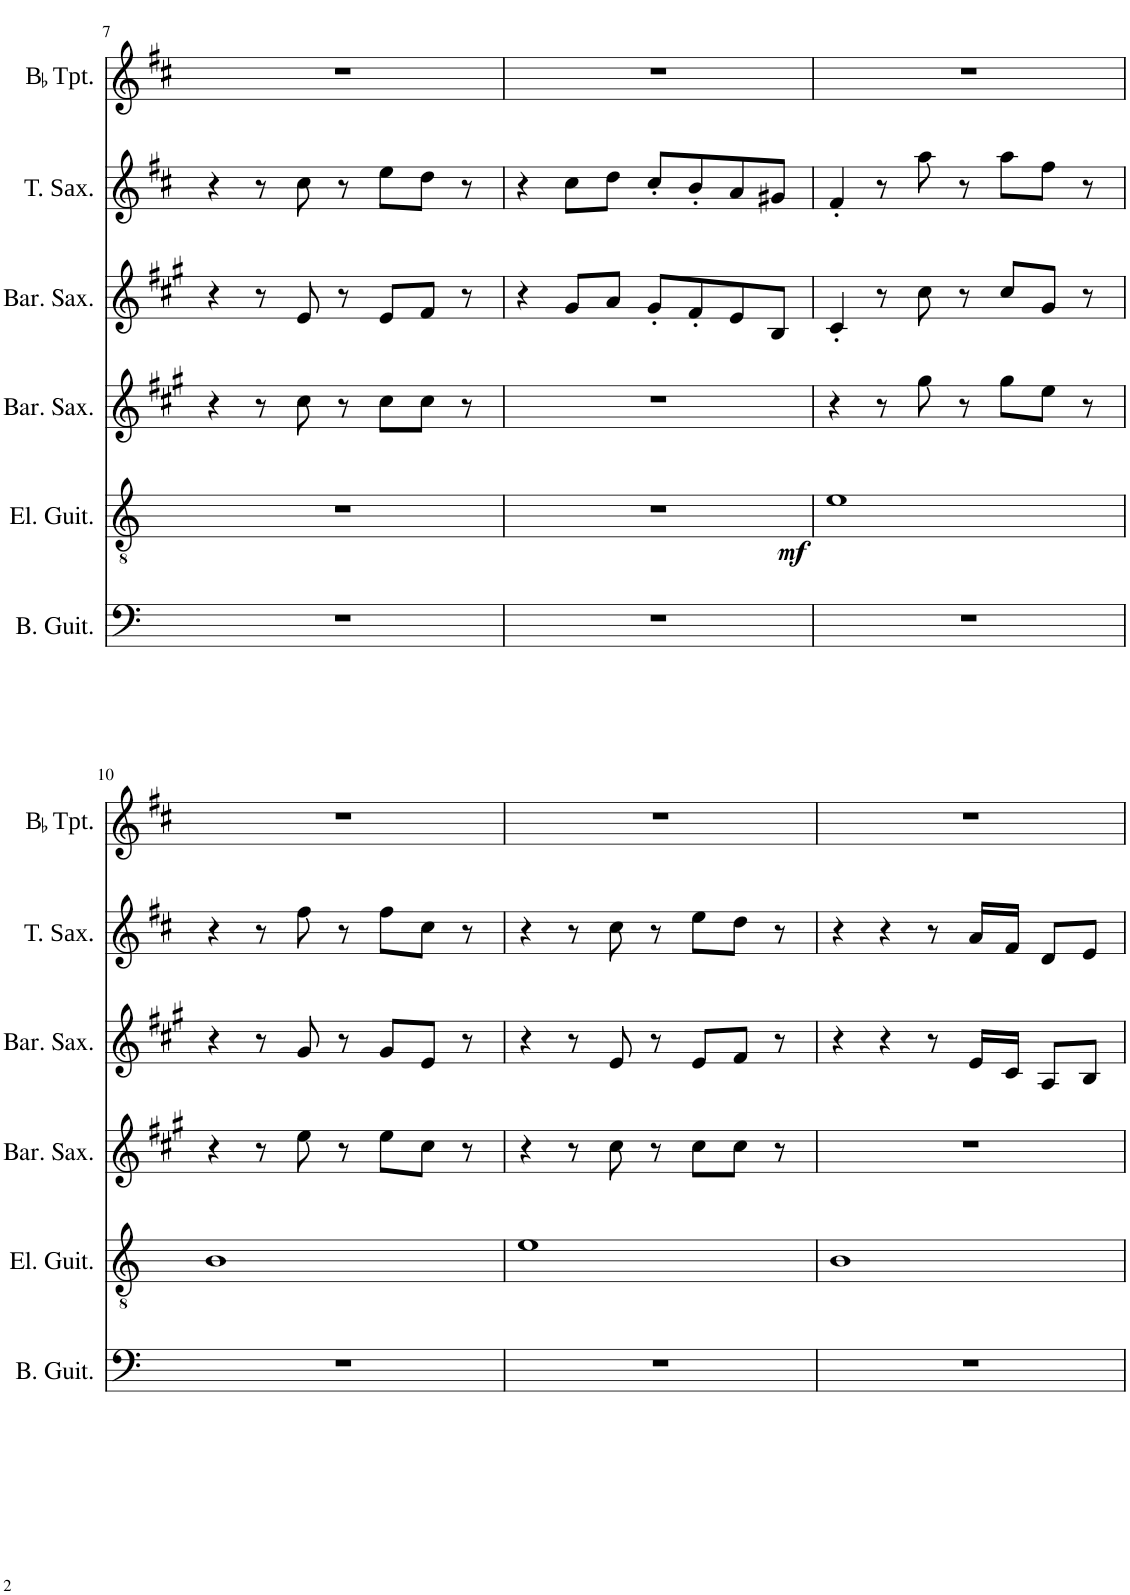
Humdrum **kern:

**kern	**kern	**dynam	**kern	**kern	**kern	**kern	**dynam	**kern	**dynam	**kern
*part8	*part7	*part7	*part6	*part5	*part4	*part3	*part3	*part2	*part2	*part1
*staff8	*staff7	*staff7	*staff6	*staff5	*staff4	*staff3	*staff3	*staff2	*staff2	*staff1
*I"Bass Guitar	*I"Electric Guitar	*	*I"Baritone Saxophone	*I"Baritone Saxophone	*I"Tenor Saxophone	*I"Alto Saxophone	*	*I"BaccidentalFlat Trumpet	*	*I"BaccidentalFlat Trumpet
*I'B. Guit.	*I'El. Guit.	*	*I'Bar. Sax.	*I'Bar. Sax.	*I'T. Sax.	*I'A. Sax.	*	*I'BaccidentalFlat Tpt.	*	*I'BaccidentalFlat Tpt.
!!LO:PB:g=z
*clefF4	*clefGv2	*	*clefG2	*clefG2	*clefG2	*clefG2	*	*clefG2	*	*clefG2
*Trd7c12	*	*	*Trd12c21	*Trd12c21	*Trd8c14	*Trd5c9	*	*Trd1c2	*	*Trd1c2
*k[]	*k[]	*	*k[f#c#g#]	*k[f#c#g#]	*k[f#c#]	*k[f#c#g#]	*	*k[f#c#]	*	*k[f#c#]
*M4/4	*M4/4	*	*M4/4	*M4/4	*M4/4	*M4/4	*	*M4/4	*	*M4/4
=7	=7	=7	=7	=7	=7	=7	=7	=7	=7	=7
1r	1r	.	4r	4r	4r	4r	.	1r	.	1r
.	.	.	8r	8r	8r	8r	.	.	.	.
.	.	.	8cc#\	8e/	8cc#\	8cc#	.	.	.	.
.	.	.	8r	8r	8r	8r	.	.	.	.
.	.	.	8cc#\L	8e/L	8ee\L	8cc#L	.	.	.	.
.	.	.	8cc#\J	8f#/J	8dd\J	8cc#J	.	.	.	.
.	.	.	8r	8r	8r	8r	.	.	.	.
=8	=8	=8	=8	=8	=8	=8	=8	=8	=8	=8
1r	1r	.	1r	4r	4r	1r	.	1r	.	1r
.	.	.	.	8g#/L	8cc#\L	.	.	.	.	.
.	.	.	.	8a/J	8dd\J	.	.	.	.	.
.	.	.	.	8g#'/L	8cc#'/L	.	.	.	.	.
.	.	.	.	8f#'/	8b'/	.	.	.	.	.
.	.	.	.	8e/	8a/	.	.	.	.	.
.	.	.	.	8B/J	8g#X/J	.	.	.	.	.
=9	=9	=9	=9	=9	=9	=9	=9	=9	=9	=9
!	!	!LO:DY:b	!	!	!	!	!LO:DY:b	!	!LO:DY:b	!
1r	1e	mf	4r	4c#'/	4f#'/	1ccc#	mf	1ff#	mf	1r
.	.	.	8r	8r	8r	.	.	.	.	.
.	.	.	8gg#\	8cc#\	8aa\	.	.	.	.	.
.	.	.	8r	8r	8r	.	.	.	.	.
.	.	.	8gg#\L	8cc#/L	8aa\L	.	.	.	.	.
.	.	.	8ee\J	8g#/J	8ff#\J	.	.	.	.	.
.	.	.	8r	8r	8r	.	.	.	.	.
!!LO:LB:g=z
=10	=10	=10	=10	=10	=10	=10	=10	=10	=10	=10
1r	1B	.	4r	4r	4r	1gg#	.	1cc#	.	1r
.	.	.	8r	8r	8r	.	.	.	.	.
.	.	.	8ee\	8g#/	8ff#\	.	.	.	.	.
.	.	.	8r	8r	8r	.	.	.	.	.
.	.	.	8ee\L	8g#/L	8ff#\L	.	.	.	.	.
.	.	.	8cc#\J	8e/J	8cc#\J	.	.	.	.	.
.	.	.	8r	8r	8r	.	.	.	.	.
=11	=11	=11	=11	=11	=11	=11	=11	=11	=11	=11
1r	1e	.	4r	4r	4r	1ccc#	.	1ff#	.	1r
.	.	.	8r	8r	8r	.	.	.	.	.
.	.	.	8cc#\	8e/	8cc#\	.	.	.	.	.
.	.	.	8r	8r	8r	.	.	.	.	.
.	.	.	8cc#\L	8e/L	8ee\L	.	.	.	.	.
.	.	.	8cc#\J	8f#/J	8dd\J	.	.	.	.	.
.	.	.	8r	8r	8r	.	.	.	.	.
=12	=12	=12	=12	=12	=12	=12	=12	=12	=12	=12
1r	1B	.	1r	4r	4r	1gg#	.	1cc#	.	1r
.	.	.	.	4r	4r	.	.	.	.	.
.	.	.	.	8r	8r	.	.	.	.	.
.	.	.	.	16e/LL	16a/LL	.	.	.	.	.
.	.	.	.	16c#/JJ	16f#/JJ	.	.	.	.	.
.	.	.	.	8A/L	8d/L	.	.	.	.	.
.	.	.	.	8B/J	8e/J	.	.	.	.	.
=	=	=	=	=	=	=	=	=	=	=
*-	*-	*-	*-	*-	*-	*-	*-	*-	*-	*-
